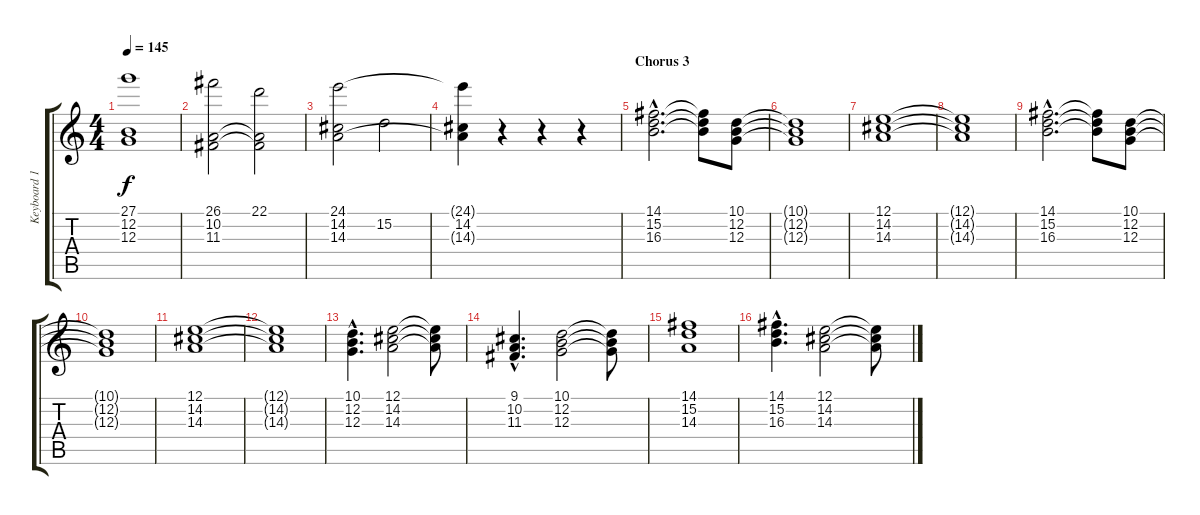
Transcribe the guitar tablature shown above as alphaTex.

\track ("Keyboard 1" "Keyboard 1") {instrument stringensemble1}
\staff {score tabs}
\tuning (E4 B3 G3 D3 A2 E2) {hide}
\ts (4 4)
\tempo 145
\clef g2
\ks c
(27.1 12.2 12.3).1{dy f} |
(26.1 10.2 11.3).2 (22.1 10.2{t} 11.3{t}).2 |
(24.1 14.2 14.3).2 15.2.2 |
(24.1{t} 14.2 14.3{t}).4 r.4 r.4 r.4 |
\section ("" "Chorus 3")
(14.1{hac} 15.2{hac} 16.3{hac}).2{d} (14.1{t} 15.2{t} 16.3{t}).8 (10.1 12.2 12.3).8 |
(10.1{t} 12.2{t} 12.3{t}).1 |
(12.1 14.2 14.3).1 |
(12.1{t} 14.2{t} 14.3{t}).1 |
(14.1{hac} 15.2{hac} 16.3{hac}).2{d} (14.1{t} 15.2{t} 16.3{t}).8 (10.1 12.2 12.3).8 |
(10.1{t} 12.2{t} 12.3{t}).1 |
(12.1 14.2 14.3).1 |
(12.1{t} 14.2{t} 14.3{t}).1 |
(10.1{hac} 12.2{hac} 12.3{hac}).4{d} (12.1 14.2 14.3).2 (12.1{t} 14.2{t} 14.3{t}).8 |
(9.1{hac} 10.2{hac} 11.3{hac}).4{d} (10.1 12.2 12.3).2 (10.1{t} 12.2{t} 12.3{t}).8 |
(14.1 15.2 14.3).1 |
(14.1{hac} 15.2{hac} 16.3{hac}).4{d} (12.1 14.2 14.3).2 (12.1{t} 14.2{t} 14.3{t}).8
